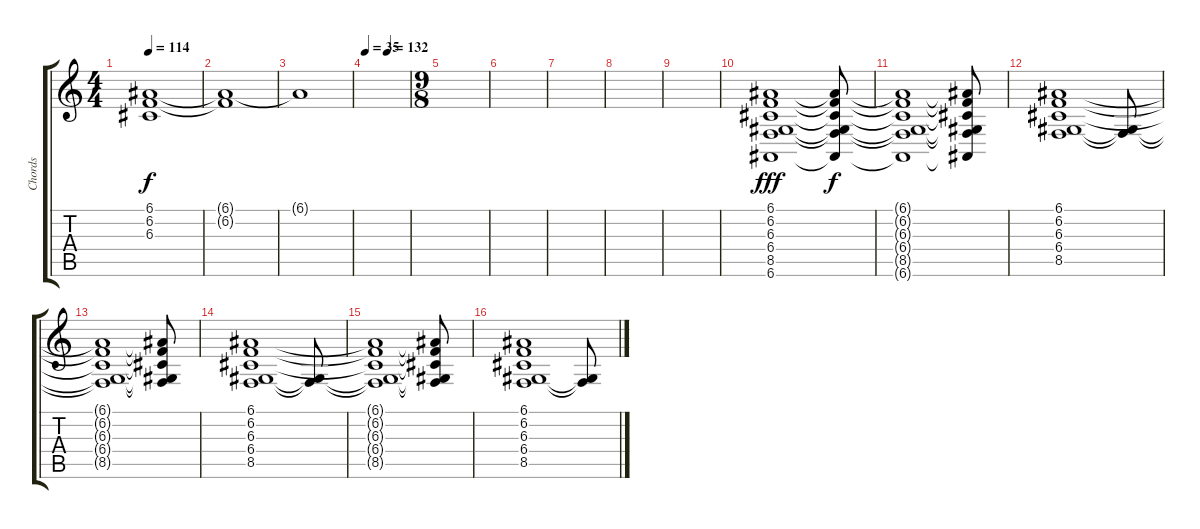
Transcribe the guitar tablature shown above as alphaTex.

\track ("Chords" "Chords") {instrument pad7halo}
\staff {score tabs}
\tuning (E4 B3 G3 D3 A2 E2) {hide}
\ts (4 4)
\tempo 114
\clef g2
\ks c
(6.1{t} 6.2{t} 6.3{t}).1{dy f} |
(6.1{t} 6.2{t}).1 |
6.1{t}.1 |
\tempo 35
\tempo (132 0.5)
|
\ts (9 8)
|
|
|
|
|
(6.1 6.2 6.3 6.4 8.5 6.6).1{dy fff} (6.1{t} 6.2{t} 6.3{t} 6.4{t} 8.5{t} 6.6{t}).8{dy f} |
(6.1{t} 6.2{t} 6.3{t} 6.4{t} 8.5{t} 6.6{t}).1 (6.1{t} 6.2{t} 6.3{t} 6.4{t} 8.5{t} 6.6{t}).8 |
(6.1 6.2 6.3 6.4 8.5).1 (6.4{t} 8.5{t}).8 |
(6.1{t} 6.2{t} 6.3{t} 6.4{t} 8.5{t}).1 (6.1{t} 6.2{t} 6.3{t} 6.4{t} 8.5{t}).8 |
(6.1 6.2 6.3 6.4 8.5).1 (6.4{t} 8.5{t}).8 |
(6.1{t} 6.2{t} 6.3{t} 6.4{t} 8.5{t}).1 (6.1{t} 6.2{t} 6.3{t} 6.4{t} 8.5{t}).8 |
(6.1 6.2 6.3 6.4 8.5).1 (6.4{t} 8.5{t}).8
